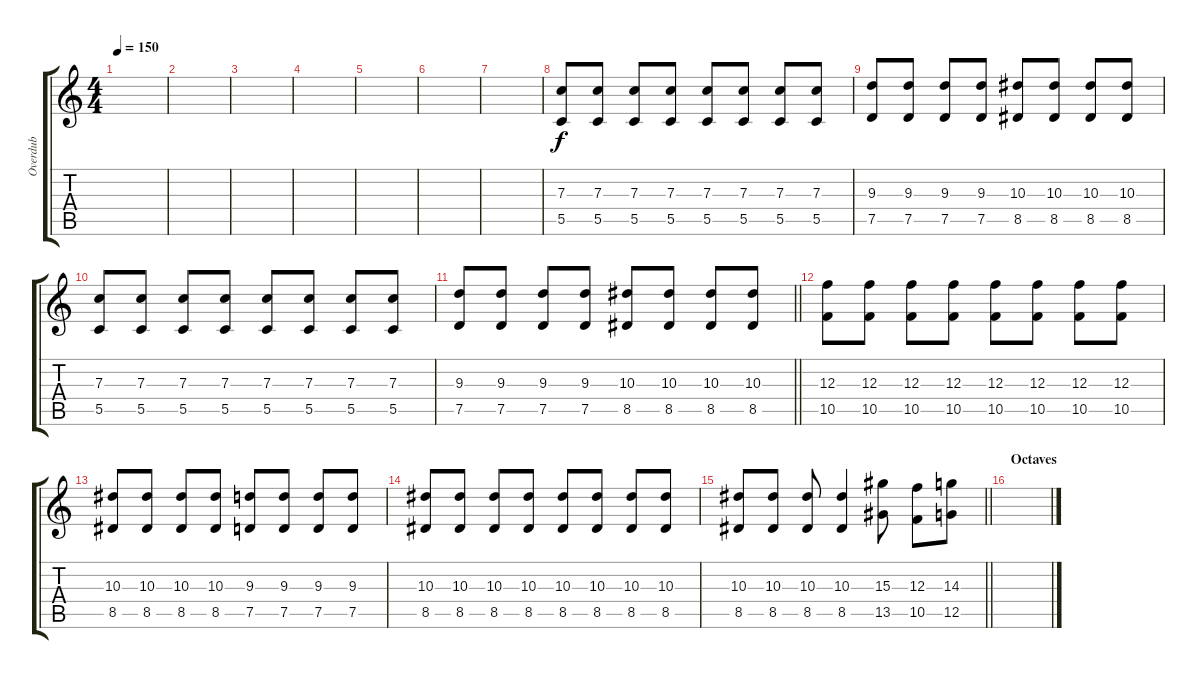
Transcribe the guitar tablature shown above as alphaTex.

\track ("Overdub" "Overdub") {instrument distortionguitar}
\staff {score tabs}
\tuning (D4 A3 F3 C3 G2 C2) {hide}
\ts (4 4)
\tempo 150
\clef g2
\ks c
|
|
|
|
|
|
|
(7.3 5.5).8{dy f volume 7 balance 5 instrument distortionguitar} (7.3 5.5).8 (7.3 5.5).8 (7.3 5.5).8 (7.3 5.5).8 (7.3 5.5).8 (7.3 5.5).8 (7.3 5.5).8 |
(9.3 7.5).8 (9.3 7.5).8 (9.3 7.5).8 (9.3 7.5).8 (10.3 8.5).8 (10.3 8.5).8 (10.3 8.5).8 (10.3 8.5).8 |
(7.3 5.5).8 (7.3 5.5).8 (7.3 5.5).8 (7.3 5.5).8 (7.3 5.5).8 (7.3 5.5).8 (7.3 5.5).8 (7.3 5.5).8 |
\barLineRight lightlight
(9.3 7.5).8 (9.3 7.5).8 (9.3 7.5).8 (9.3 7.5).8 (10.3 8.5).8 (10.3 8.5).8 (10.3 8.5).8 (10.3 8.5).8 |
(12.3 10.5).8{volume 13 balance 4} (12.3 10.5).8 (12.3 10.5).8 (12.3 10.5).8 (12.3 10.5).8 (12.3 10.5).8 (12.3 10.5).8 (12.3 10.5).8 |
(10.3 8.5).8 (10.3 8.5).8 (10.3 8.5).8 (10.3 8.5).8 (9.3 7.5).8 (9.3 7.5).8 (9.3 7.5).8 (9.3 7.5).8 |
(10.3 8.5).8 (10.3 8.5).8 (10.3 8.5).8 (10.3 8.5).8 (10.3 8.5).8 (10.3 8.5).8 (10.3 8.5).8 (10.3 8.5).8 |
\barLineRight lightlight
(10.3 8.5).8 (10.3 8.5).8 (10.3 8.5).8 (10.3 8.5).4 (15.3 13.5).8 (12.3 10.5).8 (14.3 12.5).8 |
\section ("" "Octaves")
